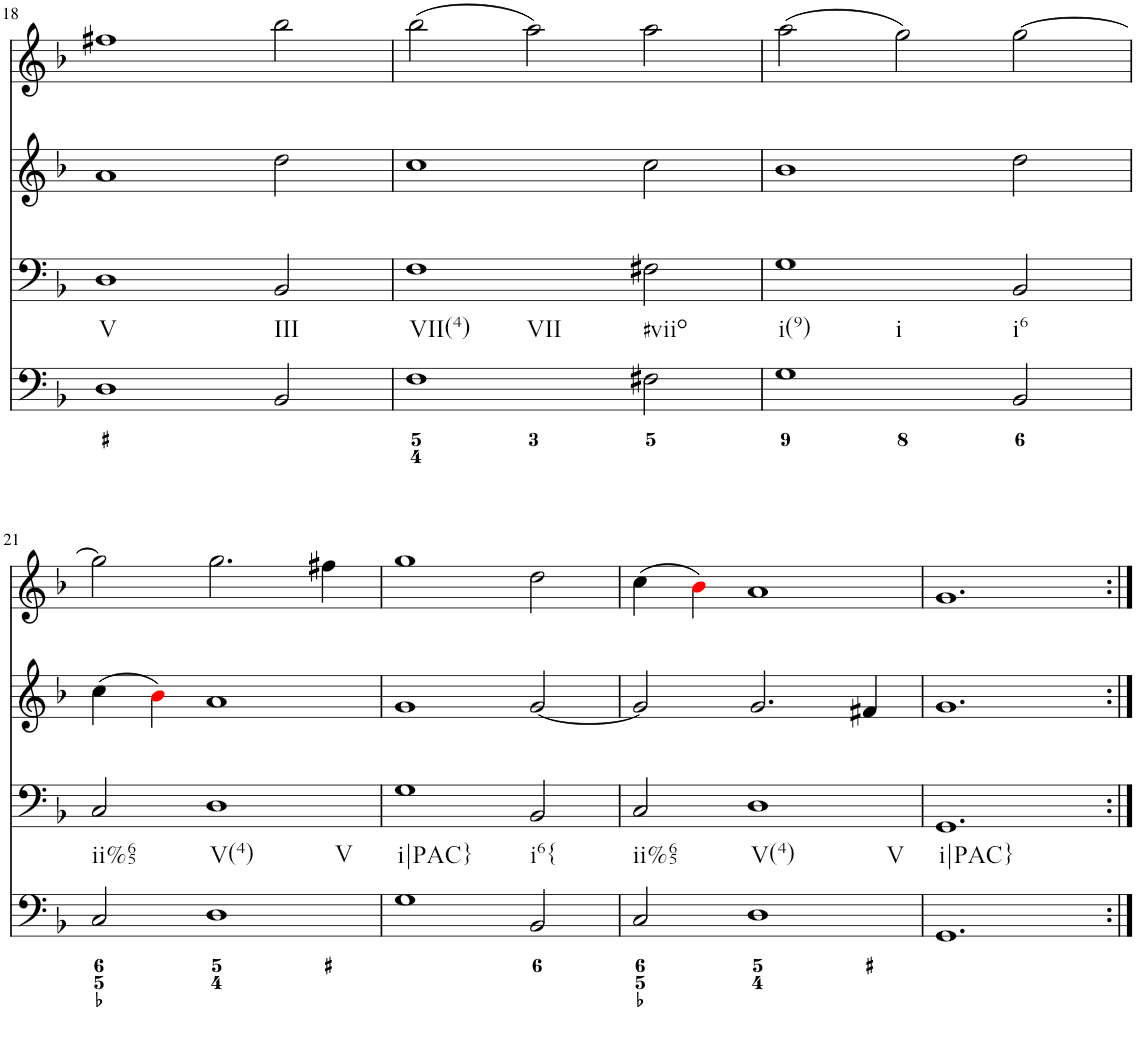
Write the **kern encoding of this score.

**kern	**kern	**kern	**kern
*part4	*part3	*part2	*part1
*staff4	*staff3	*staff2	*staff1
*I"violn	*I"violn	*I"cello	*I"organ
!!LO:PB:g=z
*clefF4	*clefF4	*clefG2	*clefG2
*k[b-]	*k[b-]	*k[b-]	*k[b-]
*d:	*d:	*d:	*d:
*M3/2	*M3/2	*M3/2	*M3/2
=18	=18	=18	=18
!	!LO:TX:b:t=V	!	!
1D	1D	1a	1ff#X
!	!LO:TX:b:t=III	!	!
2BB-/	2BB-/	2dd\	2bb-\
=19	=19	=19	=19
!	!LO:TX:b:t=VII(4)	!	!
!	!LO:TX:b:t=VII	!	!
1F	1F	1cc	(2bb-\
.	.	.	2aa\)
!	!LO:TX:b:t=#viio	!	!
2F#X\	2F#X\	2cc\	2aa\
=20	=20	=20	=20
!	!LO:TX:b:t=i(9)	!	!
!	!LO:TX:b:t=i	!	!
1G	1G	1b-	(2aa\
.	.	.	2gg\)
!	!LO:TX:b:t=i6	!	!
2BB-/	2BB-/	2dd\	[2gg\
!!LO:LB:g=z
=21	=21	=21	=21
!	!LO:TX:b:t=ii%65	!	!
2C/	2C/	(4cc\	2gg\]
.	.	4b-i\)	.
!	!LO:TX:b:t=V(4)	!	!
!	!LO:TX:b:t=V	!	!
1D	1D	1a	2.gg\
.	.	.	4ff#X\
=22	=22	=22	=22
!	!LO:TX:b:t=i|PAC}	!	!
1G	1G	1g	1gg
!	!LO:TX:b:t=i6{	!	!
2BB-/	2BB-/	[2g/	2dd\
=23	=23	=23	=23
!	!LO:TX:b:t=ii%65	!	!
2C/	2C/	2g/]	(4cc\
.	.	.	4b-i\)
!	!LO:TX:b:t=V(4)	!	!
!	!LO:TX:b:t=V	!	!
1D	1D	2.g/	1a
.	.	4f#X/	.
=24	=24	=24	=24
!	!LO:TX:b:t=i|PAC}	!	!
1.GG	1.GG	1.g	1.g
=:|!	=:|!	=:|!	=:|!
*-	*-	*-	*-
